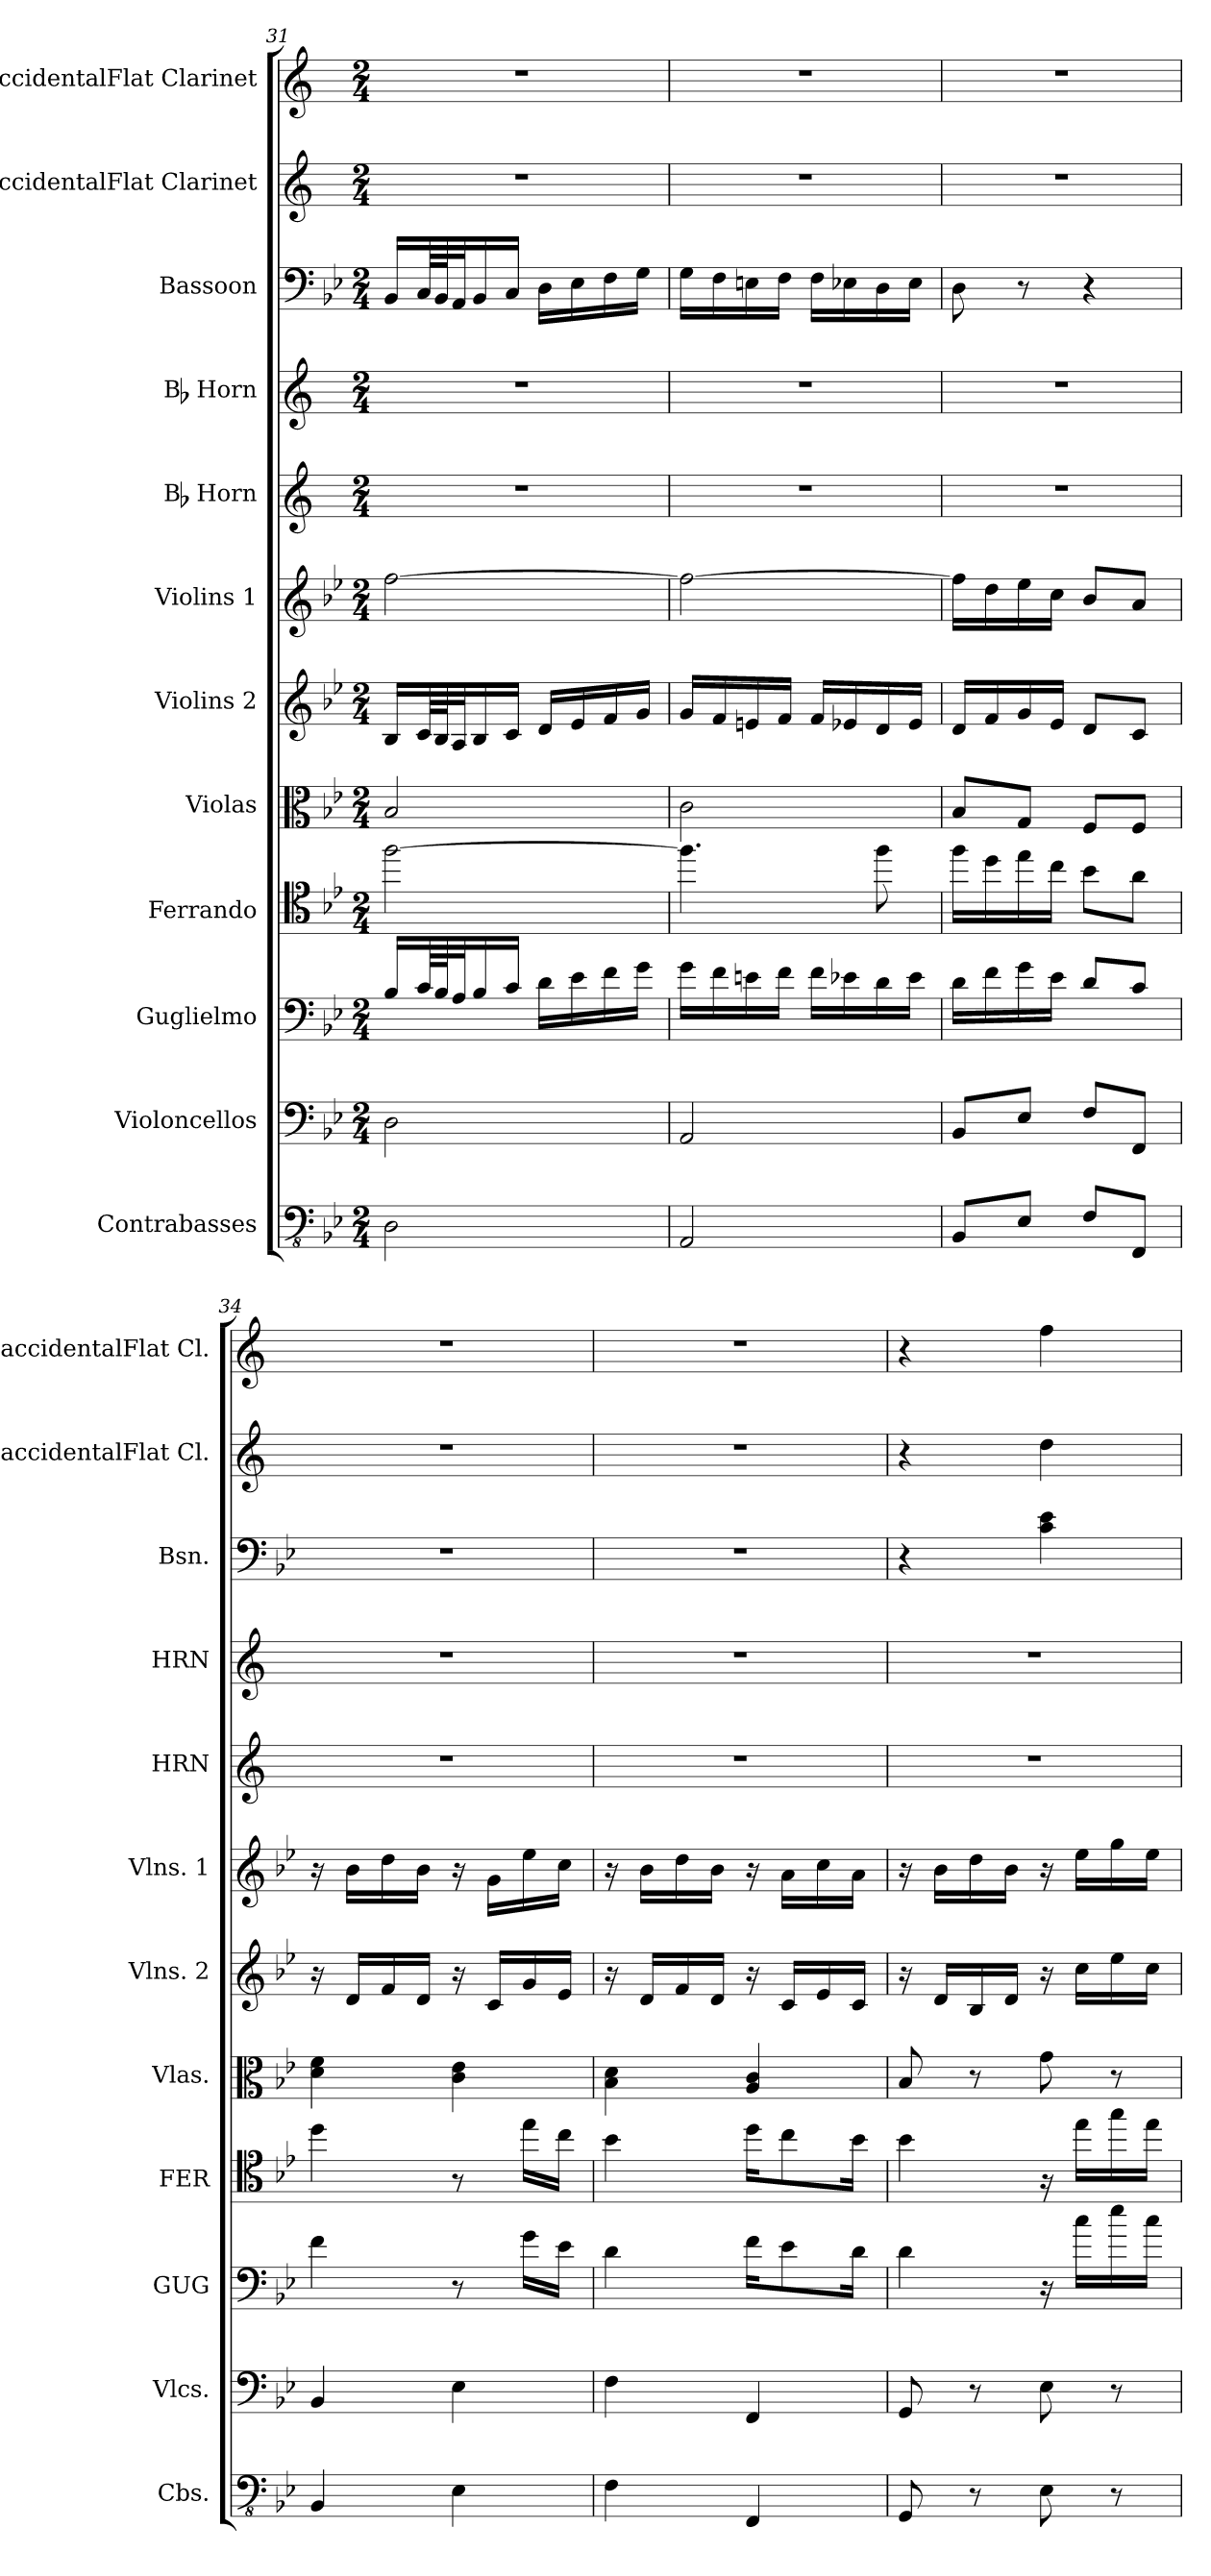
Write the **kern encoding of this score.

**kern	**kern	**kern	**kern	**kern	**kern	**kern	**kern	**kern	**kern	**kern	**kern
*part12	*part11	*part10	*part9	*part8	*part7	*part6	*part5	*part4	*part3	*part2	*part1
*staff12	*staff11	*staff10	*staff9	*staff8	*staff7	*staff6	*staff5	*staff4	*staff3	*staff2	*staff1
*I"Contrabasses	*I"Violoncellos	*I"Guglielmo	*I"Ferrando	*I"Violas	*I"Violins 2	*I"Violins 1	*I"Bb Horn	*I"Bb Horn	*I"Bassoon	*I"BaccidentalFlat Clarinet	*I"BaccidentalFlat Clarinet
*I'Cbs.	*I'Vlcs.	*I'GUG	*I'FER	*I'Vlas.	*I'Vlns. 2	*I'Vlns. 1	*I'HRN	*I'HRN	*I'Bsn.	*I'BaccidentalFlat Cl.	*I'BaccidentalFlat Cl.
!!LO:PB:g=z
*clefFv4	*clefF4	*clefF4	*clefC4	*clefC3	*clefG2	*clefG2	*clefG2	*clefG2	*clefF4	*clefG2	*clefG2
*	*	*ITrd7c12	*ITrd7c12	*	*	*	*ITrd1c2	*ITrd1c2	*	*ITrd1c2	*ITrd1c2
*k[b-e-]	*k[b-e-]	*k[b-e-]	*k[b-e-]	*k[b-e-]	*k[b-e-]	*k[b-e-]	*k[b-e-]	*k[b-e-]	*k[b-e-]	*k[b-e-]	*k[b-e-]
*M2/4	*M2/4	*M2/4	*M2/4	*M2/4	*M2/4	*M2/4	*M2/4	*M2/4	*M2/4	*M2/4	*M2/4
=31	=31	=31	=31	=31	=31	=31	=31	=31	=31	=31	=31
2DD\	2D\	16BB-/LL	[2f\	2B-/	16B-/LL	[2ff\	2r	2r	16BB-/LL	2r	2r
.	.	64C/LL	.	.	64c/LL	.	.	.	64C/LL	.	.
.	.	64BB-/J	.	.	64B-/J	.	.	.	64BB-/J	.	.
.	.	32AA/J	.	.	32A/J	.	.	.	32AA/J	.	.
.	.	16BB-/	.	.	16B-/	.	.	.	16BB-/	.	.
.	.	16C/JJ	.	.	16c/JJ	.	.	.	16C/JJ	.	.
.	.	16D\LL	.	.	16d/LL	.	.	.	16D\LL	.	.
.	.	16E-\	.	.	16e-/	.	.	.	16E-\	.	.
.	.	16F\	.	.	16f/	.	.	.	16F\	.	.
.	.	16G\JJ	.	.	16g/JJ	.	.	.	16G\JJ	.	.
=32	=32	=32	=32	=32	=32	=32	=32	=32	=32	=32	=32
2AAA/	2AA/	16G\LL	4.f\]	2c\	16g/LL	2ff\_	2r	2r	16G\LL	2r	2r
.	.	16F\	.	.	16f/	.	.	.	16F\	.	.
.	.	16En\	.	.	16en/	.	.	.	16En\	.	.
.	.	16F\JJ	.	.	16f/JJ	.	.	.	16F\JJ	.	.
.	.	16F\LL	.	.	16f/LL	.	.	.	16F\LL	.	.
.	.	16E-X\	.	.	16e-X/	.	.	.	16E-X\	.	.
.	.	16D\	8f\	.	16d/	.	.	.	16D\	.	.
.	.	16E-\JJ	.	.	16e-/JJ	.	.	.	16E-\JJ	.	.
=33	=33	=33	=33	=33	=33	=33	=33	=33	=33	=33	=33
8BBB-/L	8BB-/L	16D\LL	16f\LL	8B-/L	16d/LL	16ff\LL]	2r	2r	8D\	2r	2r
.	.	16F\	16d\	.	16f/	16dd\	.	.	.	.	.
8EE-\J	8E-/J	16G\	16e-\	8G/J	16g/	16ee-\	.	.	8r	.	.
.	.	16E-\JJ	16c\JJ	.	16e-/JJ	16cc\JJ	.	.	.	.	.
8FF\L	8F/L	8D/L	8B-\L	8F/L	8d/L	8b-/L	.	.	4r	.	.
8FFF/J	8FF/J	8C/J	8A\J	8F/J	8c/J	8a/J	.	.	.	.	.
=34	=34	=34	=34	=34	=34	=34	=34	=34	=34	=34	=34
4BBB-/	4BB-/	4F\	4d\	4d\ 4f\	16r	16r	2r	2r	2r	2r	2r
.	.	.	.	.	16d/LL	16b-\LL	.	.	.	.	.
.	.	.	.	.	16f/	16dd\	.	.	.	.	.
.	.	.	.	.	16d/JJ	16b-\JJ	.	.	.	.	.
4EE-\	4E-\	8r	8r	4c\ 4e-\	16r	16r	.	.	.	.	.
.	.	.	.	.	16c/LL	16g\LL	.	.	.	.	.
.	.	16G\LL	16e-\LL	.	16g/	16ee-\	.	.	.	.	.
.	.	16E-\JJ	16c\JJ	.	16e-/JJ	16cc\JJ	.	.	.	.	.
=35	=35	=35	=35	=35	=35	=35	=35	=35	=35	=35	=35
4FF\	4F\	4D\	4B-\	4B-\ 4d\	16r	16r	2r	2r	2r	2r	2r
.	.	.	.	.	16d/LL	16b-\LL	.	.	.	.	.
.	.	.	.	.	16f/	16dd\	.	.	.	.	.
.	.	.	.	.	16d/JJ	16b-\JJ	.	.	.	.	.
4FFF/	4FF/	16F\KL	16d\KL	4A/ 4c/	16r	16r	.	.	.	.	.
.	.	8E-\	8c\	.	16c/LL	16a\LL	.	.	.	.	.
.	.	.	.	.	16e-/	16cc\	.	.	.	.	.
.	.	16D\Jk	16B-\Jk	.	16c/JJ	16a\JJ	.	.	.	.	.
!!LO:PB:g=z
=36	=36	=36	=36	=36	=36	=36	=36	=36	=36	=36	=36
8GGG/	8GG/	4D\	4B-\	8B-/	16r	16r	2r	2r	4r	4r	4r
.	.	.	.	.	16d/LL	16b-\LL	.	.	.	.	.
8r	8r	.	.	8r	16B-/	16dd\	.	.	.	.	.
.	.	.	.	.	16d/JJ	16b-\JJ	.	.	.	.	.
8EE-\	8E-\	16r	16r	8g\	16r	16r	.	.	4c\ 4e-\	4cc\	4ee-\
.	.	16c\LL	16e-\LL	.	16cc\LL	16ee-\LL	.	.	.	.	.
8r	8r	16e-\	16g\	8r	16ee-\	16gg\	.	.	.	.	.
.	.	16c\JJ	16e-\JJ	.	16cc\JJ	16ee-\JJ	.	.	.	.	.
=	=	=	=	=	=	=	=	=	=	=	=
*-	*-	*-	*-	*-	*-	*-	*-	*-	*-	*-	*-
